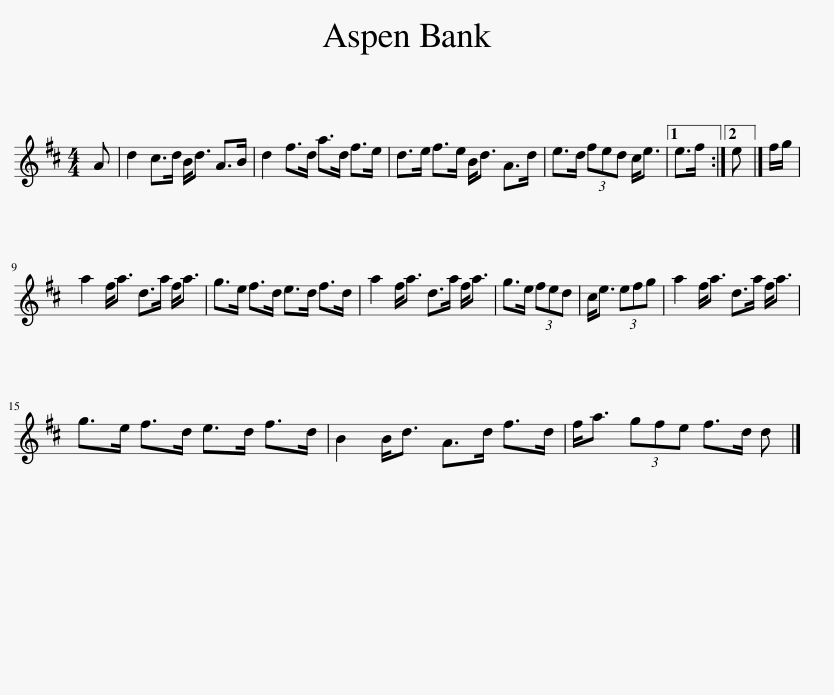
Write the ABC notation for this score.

X:1
L:1/8
M:4/4
I:linebreak $
K:D
V:1 treble
V:1
 A | d2 c>d B<d A>B | d2 f>d a>d f>e | d>e f>e B<d A>d | e>d (3fed c<e |1 %5
 e>f :|2 e |] f/g/ |$ a2 f<a d>a f<a | g>e f>d e>d f>d | %10
 a2 f<a d>a f<a | g>e (3fed | c<e (3efg | a2 f<a d>a f<a |$ g>e f>d e>d f>d | %15
 B2 B<d A>d f>d | f<a (3gfe f>d d |] %17
